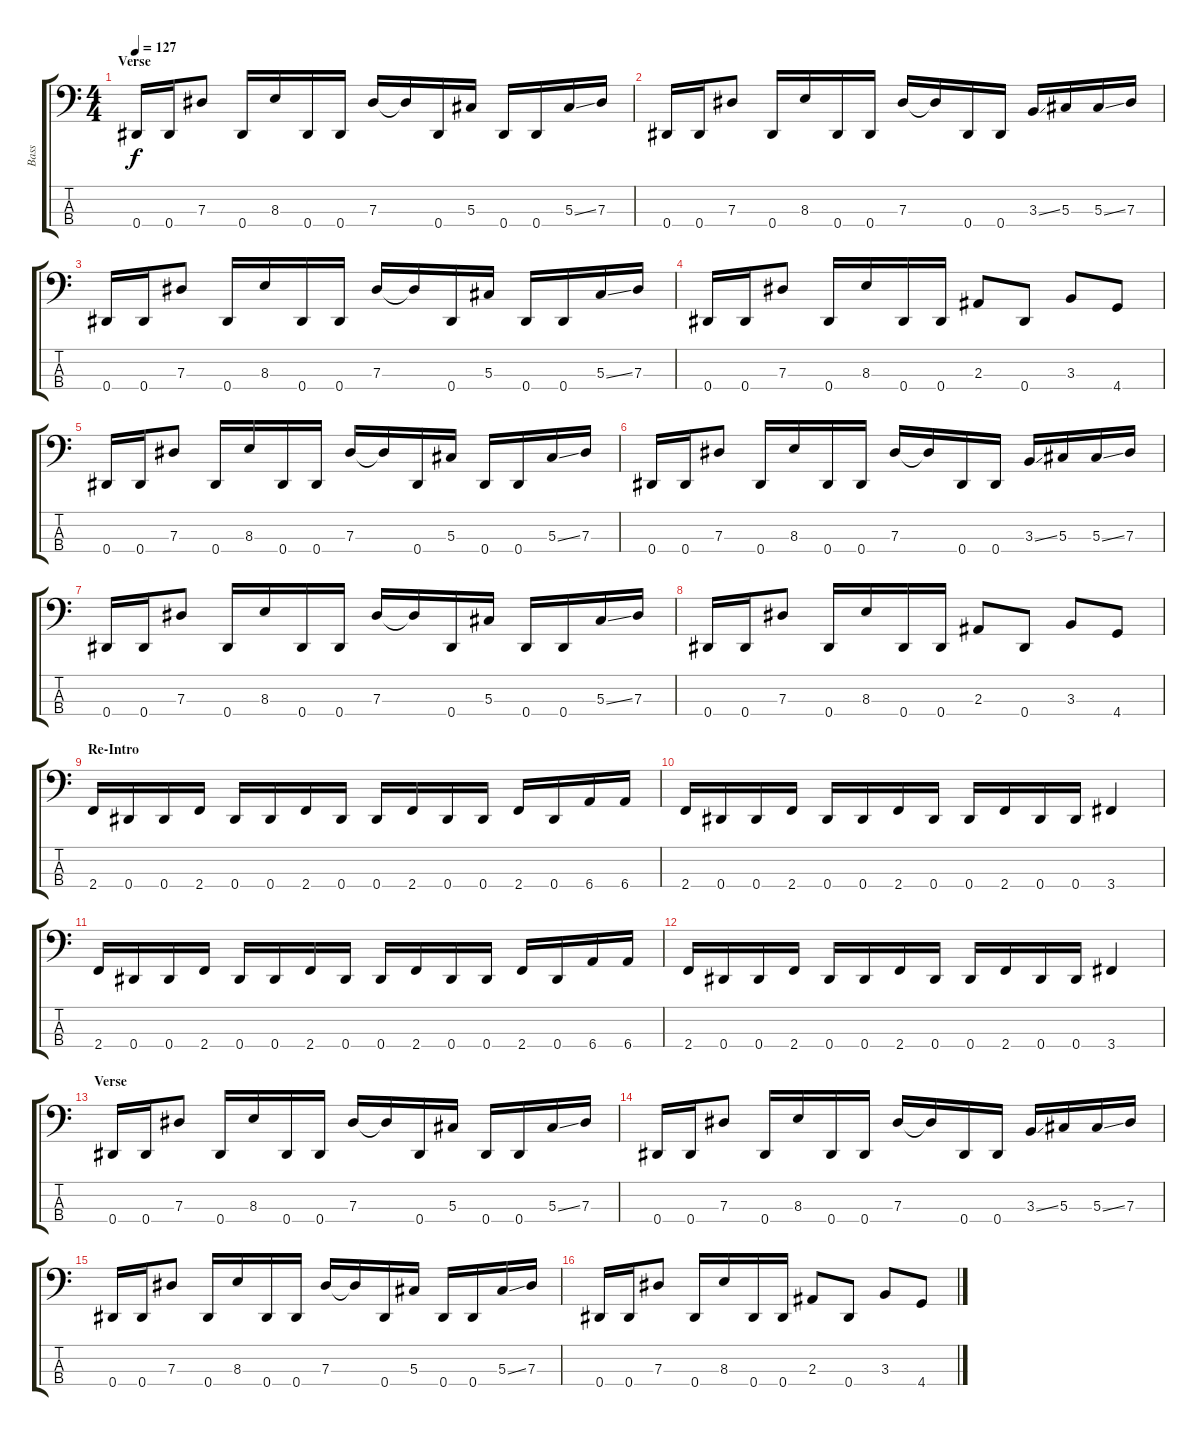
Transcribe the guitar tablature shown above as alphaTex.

\track ("Bass" "Bass") {instrument electricbassfinger}
\staff {score tabs}
\tuning (Gb2 Db2 Ab1 Eb1) {hide}
\ts (4 4)
\section ("" "Verse")
\tempo 127
\clef f4
\ks c
0.4.16{dy f} 0.4.16 7.3.8 0.4.16 8.3.16 0.4.16 0.4.16 7.3.16 7.3{t}.16 0.4.16 5.3.16 0.4.16 0.4.16 5.3{ss}.16 7.3.16 |
0.4.16 0.4.16 7.3.8 0.4.16 8.3.16 0.4.16 0.4.16 7.3.16 7.3{t}.16 0.4.16 0.4.16 3.3{ss}.16 5.3.16 5.3{ss}.16 7.3.16 |
0.4.16 0.4.16 7.3.8 0.4.16 8.3.16 0.4.16 0.4.16 7.3.16 7.3{t}.16 0.4.16 5.3.16 0.4.16 0.4.16 5.3{ss}.16 7.3.16 |
0.4.16 0.4.16 7.3.8 0.4.16 8.3.16 0.4.16 0.4.16 2.3.8 0.4.8 3.3.8 4.4.8 |
0.4.16 0.4.16 7.3.8 0.4.16 8.3.16 0.4.16 0.4.16 7.3.16 7.3{t}.16 0.4.16 5.3.16 0.4.16 0.4.16 5.3{ss}.16 7.3.16 |
0.4.16 0.4.16 7.3.8 0.4.16 8.3.16 0.4.16 0.4.16 7.3.16 7.3{t}.16 0.4.16 0.4.16 3.3{ss}.16 5.3.16 5.3{ss}.16 7.3.16 |
0.4.16 0.4.16 7.3.8 0.4.16 8.3.16 0.4.16 0.4.16 7.3.16 7.3{t}.16 0.4.16 5.3.16 0.4.16 0.4.16 5.3{ss}.16 7.3.16 |
0.4.16 0.4.16 7.3.8 0.4.16 8.3.16 0.4.16 0.4.16 2.3.8 0.4.8 3.3.8 4.4.8 |
\section ("" "Re-Intro")
2.4.16 0.4.16 0.4.16 2.4.16 0.4.16 0.4.16 2.4.16 0.4.16 0.4.16 2.4.16 0.4.16 0.4.16 2.4.16 0.4.16 6.4.16 6.4.16 |
2.4.16 0.4.16 0.4.16 2.4.16 0.4.16 0.4.16 2.4.16 0.4.16 0.4.16 2.4.16 0.4.16 0.4.16 3.4.4 |
2.4.16 0.4.16 0.4.16 2.4.16 0.4.16 0.4.16 2.4.16 0.4.16 0.4.16 2.4.16 0.4.16 0.4.16 2.4.16 0.4.16 6.4.16 6.4.16 |
2.4.16 0.4.16 0.4.16 2.4.16 0.4.16 0.4.16 2.4.16 0.4.16 0.4.16 2.4.16 0.4.16 0.4.16 3.4.4 |
\section ("" "Verse")
0.4.16 0.4.16 7.3.8 0.4.16 8.3.16 0.4.16 0.4.16 7.3.16 7.3{t}.16 0.4.16 5.3.16 0.4.16 0.4.16 5.3{ss}.16 7.3.16 |
0.4.16 0.4.16 7.3.8 0.4.16 8.3.16 0.4.16 0.4.16 7.3.16 7.3{t}.16 0.4.16 0.4.16 3.3{ss}.16 5.3.16 5.3{ss}.16 7.3.16 |
0.4.16 0.4.16 7.3.8 0.4.16 8.3.16 0.4.16 0.4.16 7.3.16 7.3{t}.16 0.4.16 5.3.16 0.4.16 0.4.16 5.3{ss}.16 7.3.16 |
0.4.16 0.4.16 7.3.8 0.4.16 8.3.16 0.4.16 0.4.16 2.3.8 0.4.8 3.3.8 4.4.8
